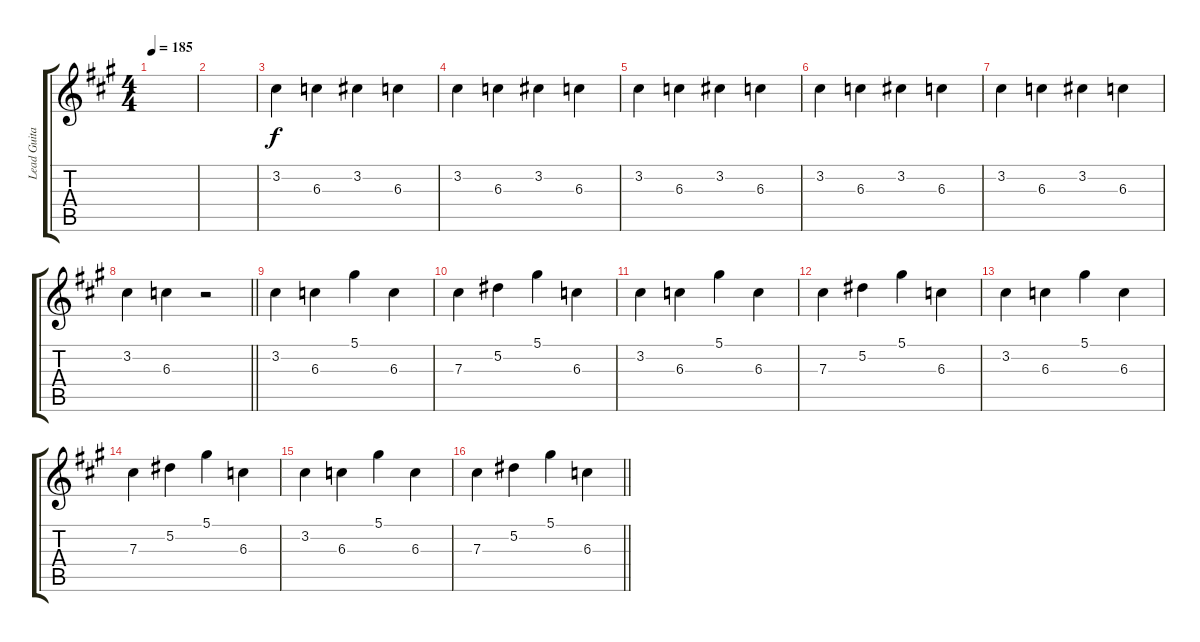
\track ("Lead Guitar" "Lead Guita") {instrument distortionguitar}
\staff {score tabs}
\tuning (Eb4 Bb3 Gb3 Db3 Ab2 Db2) {hide}
\ts (4 4)
\tempo 185
\clef g2
\ks a
|
|
3.2.4 6.3.4 3.2.4 6.3.4 |
3.2.4 6.3.4 3.2.4 6.3.4 |
3.2.4 6.3.4 3.2.4 6.3.4 |
3.2.4 6.3.4 3.2.4 6.3.4 |
3.2.4 6.3.4 3.2.4 6.3.4 |
\barLineRight lightlight
3.2.4 6.3.4 r.2 |
3.2.4 6.3.4 5.1.4 6.3.4 |
7.3.4 5.2.4 5.1.4 6.3.4 |
3.2.4 6.3.4 5.1.4 6.3.4 |
7.3.4 5.2.4 5.1.4 6.3.4 |
3.2.4 6.3.4 5.1.4 6.3.4 |
7.3.4 5.2.4 5.1.4 6.3.4 |
3.2.4 6.3.4 5.1.4 6.3.4 |
\barLineRight lightlight
7.3.4 5.2.4 5.1.4 6.3.4
